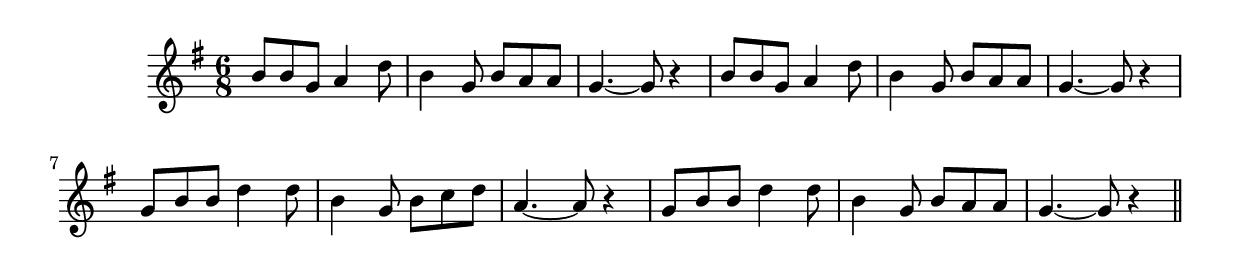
\version "2.14.0"
%{\header {
  title = "Ballade de Roland (France)"
  composer = "anonymous"
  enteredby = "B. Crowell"
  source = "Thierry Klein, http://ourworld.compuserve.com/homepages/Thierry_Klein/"
}%}
\score{{\key g \major
\time 6/8
%{\tempo 8=130
%}\relative b' {
  b8 b g a4 d8 | b4 g8 b8 a a | g4.~ g8 r4 |
  b8 b g a4 d8 | b4 g8 b8 a a | g4.~ g8 r4 |
  g8 b b d4 d8 | b4 g8 b c d | a4.~ a8 r4 |
  g8 b b d4 d8 | b4 g8 b a a | g4.~ g8 r4
  \bar "||"
}

}}